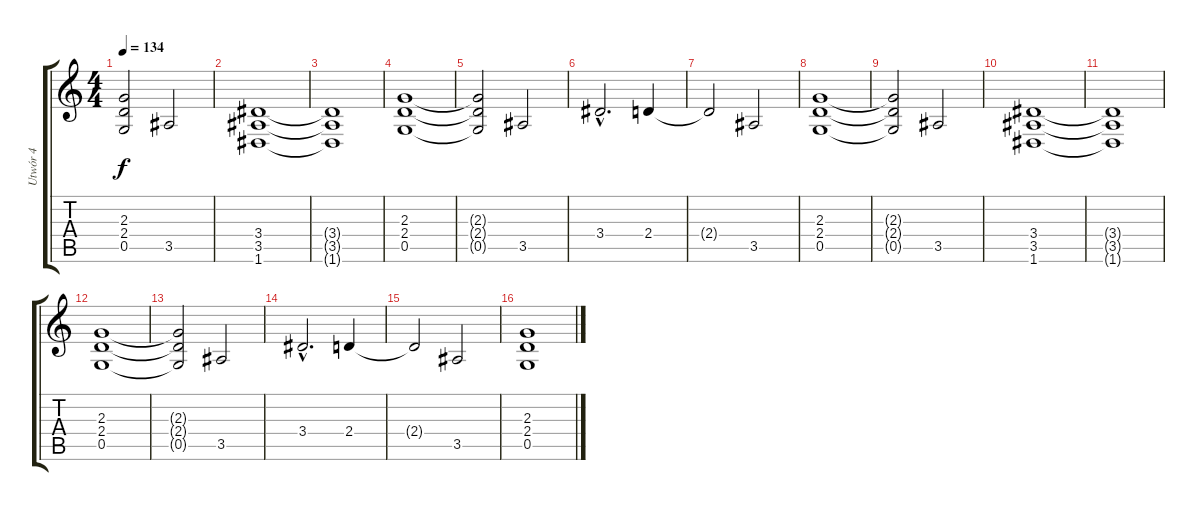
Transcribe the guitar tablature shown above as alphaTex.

\track ("Utwór 4" "Utwór 4") {instrument distortionguitar}
\staff {score tabs}
\tuning (D4 A3 F3 C3 G2 D2) {hide}
\ts (4 4)
\tempo 134
\clef g2
\ks c
(2.3{t} 2.4{t} 0.5{t}).2{dy f} 3.5.2 |
(3.4 3.5 1.6).1 |
(3.4{t} 3.5{t} 1.6{t}).1 |
(2.3 2.4 0.5).1 |
(2.3{t} 2.4{t} 0.5{t}).2 3.5.2 |
3.4{hac}.2{d} 2.4.4 |
2.4{t}.2 3.5.2 |
(2.3 2.4 0.5).1 |
(2.3{t} 2.4{t} 0.5{t}).2 3.5.2 |
(3.4 3.5 1.6).1 |
(3.4{t} 3.5{t} 1.6{t}).1 |
(2.3 2.4 0.5).1 |
(2.3{t} 2.4{t} 0.5{t}).2 3.5.2 |
3.4{hac}.2{d} 2.4.4 |
2.4{t}.2 3.5.2 |
(2.3 2.4 0.5).1
